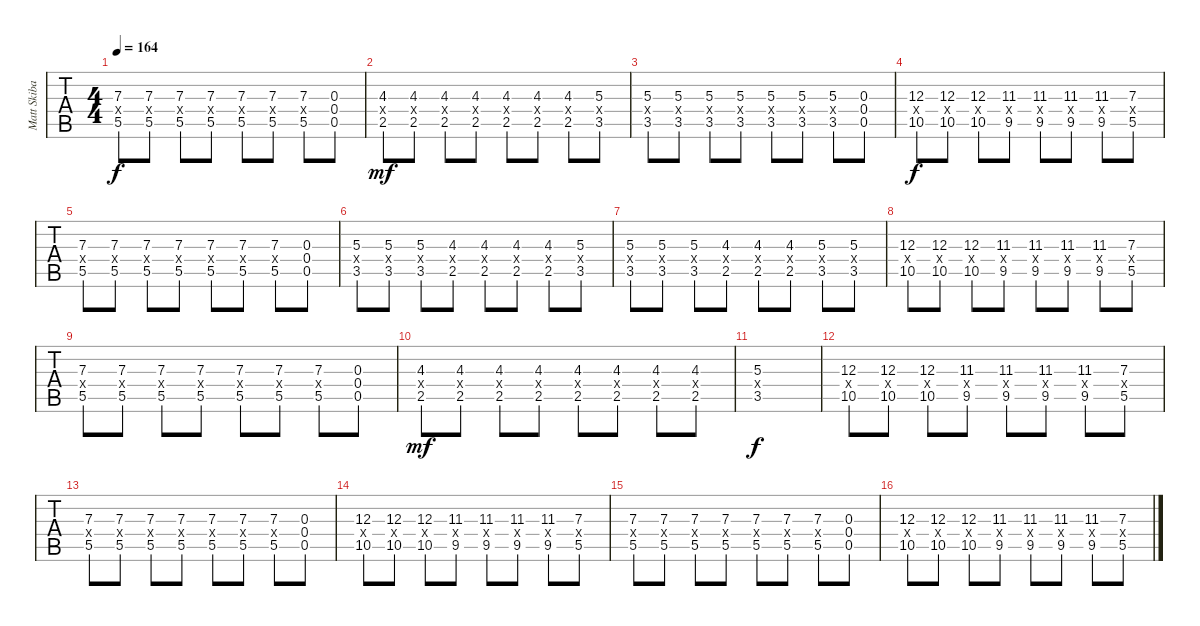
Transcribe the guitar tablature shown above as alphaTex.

\track ("Matt Skiba - Guitar Two" "Matt Skiba") {instrument distortionguitar}
\staff {tabs}
\tuning (E4 B3 G3 D3 A2 E2) {hide}
\ts (4 4)
\tempo 164
\clef g2
\ks eminor
(7.3 5.4{x} 5.5).8{dy f} (7.3 5.4{x} 5.5).8 (7.3 5.4{x} 5.5).8 (7.3 5.4{x} 5.5).8 (7.3 5.4{x} 5.5).8 (7.3 5.4{x} 5.5).8 (7.3 5.4{x} 5.5).8 (0.3 0.4 0.5).8 |
(4.3 2.4{x} 2.5).8{dy mf} (4.3 2.4{x} 2.5).8 (4.3 2.4{x} 2.5).8 (4.3 2.4{x} 2.5).8 (4.3 2.4{x} 2.5).8 (4.3 2.4{x} 2.5).8 (4.3 2.4{x} 2.5).8 (5.3 3.4{x} 3.5).8 |
(5.3 3.4{x} 3.5).8 (5.3 3.4{x} 3.5).8 (5.3 3.4{x} 3.5).8 (5.3 3.4{x} 3.5).8 (5.3 3.4{x} 3.5).8 (5.3 3.4{x} 3.5).8 (5.3 3.4{x} 3.5).8 (0.3 0.4 0.5).8 |
(12.3 10.4{x} 10.5).8{dy f} (12.3 10.4{x} 10.5).8 (12.3 10.4{x} 10.5).8 (11.3 9.4{x} 9.5).8 (11.3 9.4{x} 9.5).8 (11.3 9.4{x} 9.5).8 (11.3 9.4{x} 9.5).8 (7.3 5.4{x} 5.5).8 |
(7.3 5.4{x} 5.5).8 (7.3 5.4{x} 5.5).8 (7.3 5.4{x} 5.5).8 (7.3 5.4{x} 5.5).8 (7.3 5.4{x} 5.5).8 (7.3 5.4{x} 5.5).8 (7.3 5.4{x} 5.5).8 (0.3 0.4 0.5).8 |
(5.3 3.4{x} 3.5).8 (5.3 3.4{x} 3.5).8 (5.3 3.4{x} 3.5).8 (4.3 2.4{x} 2.5).8 (4.3 2.4{x} 2.5).8 (4.3 2.4{x} 2.5).8 (4.3 2.4{x} 2.5).8 (5.3 3.4{x} 3.5).8 |
(5.3 3.4{x} 3.5).8 (5.3 3.4{x} 3.5).8 (5.3 3.4{x} 3.5).8 (4.3 2.4{x} 2.5).8 (4.3 2.4{x} 2.5).8 (4.3 2.4{x} 2.5).8 (5.3 3.4{x} 3.5).8 (5.3 3.4{x} 3.5).8 |
(12.3 10.4{x} 10.5).8 (12.3 10.4{x} 10.5).8 (12.3 10.4{x} 10.5).8 (11.3 9.4{x} 9.5).8 (11.3 9.4{x} 9.5).8 (11.3 9.4{x} 9.5).8 (11.3 9.4{x} 9.5).8 (7.3 5.4{x} 5.5).8 |
(7.3 5.4{x} 5.5).8 (7.3 5.4{x} 5.5).8 (7.3 5.4{x} 5.5).8 (7.3 5.4{x} 5.5).8 (7.3 5.4{x} 5.5).8 (7.3 5.4{x} 5.5).8 (7.3 5.4{x} 5.5).8 (0.3 0.4 0.5).8 |
(4.3 2.4{x} 2.5).8{dy mf} (4.3 2.4{x} 2.5).8 (4.3 2.4{x} 2.5).8 (4.3 2.4{x} 2.5).8 (4.3 2.4{x} 2.5).8 (4.3 2.4{x} 2.5).8 (4.3 2.4{x} 2.5).8 (4.3 2.4{x} 2.5).8 |
(5.3 5.4{x} 3.5).1{dy f} |
(12.3 10.4{x} 10.5).8 (12.3 10.4{x} 10.5).8 (12.3 10.4{x} 10.5).8 (11.3 9.4{x} 9.5).8 (11.3 9.4{x} 9.5).8 (11.3 9.4{x} 9.5).8 (11.3 9.4{x} 9.5).8 (7.3 5.4{x} 5.5).8 |
(7.3 5.4{x} 5.5).8 (7.3 5.4{x} 5.5).8 (7.3 5.4{x} 5.5).8 (7.3 5.4{x} 5.5).8 (7.3 5.4{x} 5.5).8 (7.3 5.4{x} 5.5).8 (7.3 5.4{x} 5.5).8 (0.3 0.4 0.5).8 |
(12.3 10.4{x} 10.5).8 (12.3 10.4{x} 10.5).8 (12.3 10.4{x} 10.5).8 (11.3 9.4{x} 9.5).8 (11.3 9.4{x} 9.5).8 (11.3 9.4{x} 9.5).8 (11.3 9.4{x} 9.5).8 (7.3 5.4{x} 5.5).8 |
(7.3 5.4{x} 5.5).8 (7.3 5.4{x} 5.5).8 (7.3 5.4{x} 5.5).8 (7.3 5.4{x} 5.5).8 (7.3 5.4{x} 5.5).8 (7.3 5.4{x} 5.5).8 (7.3 5.4{x} 5.5).8 (0.3 0.4 0.5).8 |
(12.3 10.4{x} 10.5).8 (12.3 10.4{x} 10.5).8 (12.3 10.4{x} 10.5).8 (11.3 9.4{x} 9.5).8 (11.3 9.4{x} 9.5).8 (11.3 9.4{x} 9.5).8 (11.3 9.4{x} 9.5).8 (7.3 5.4{x} 5.5).8
